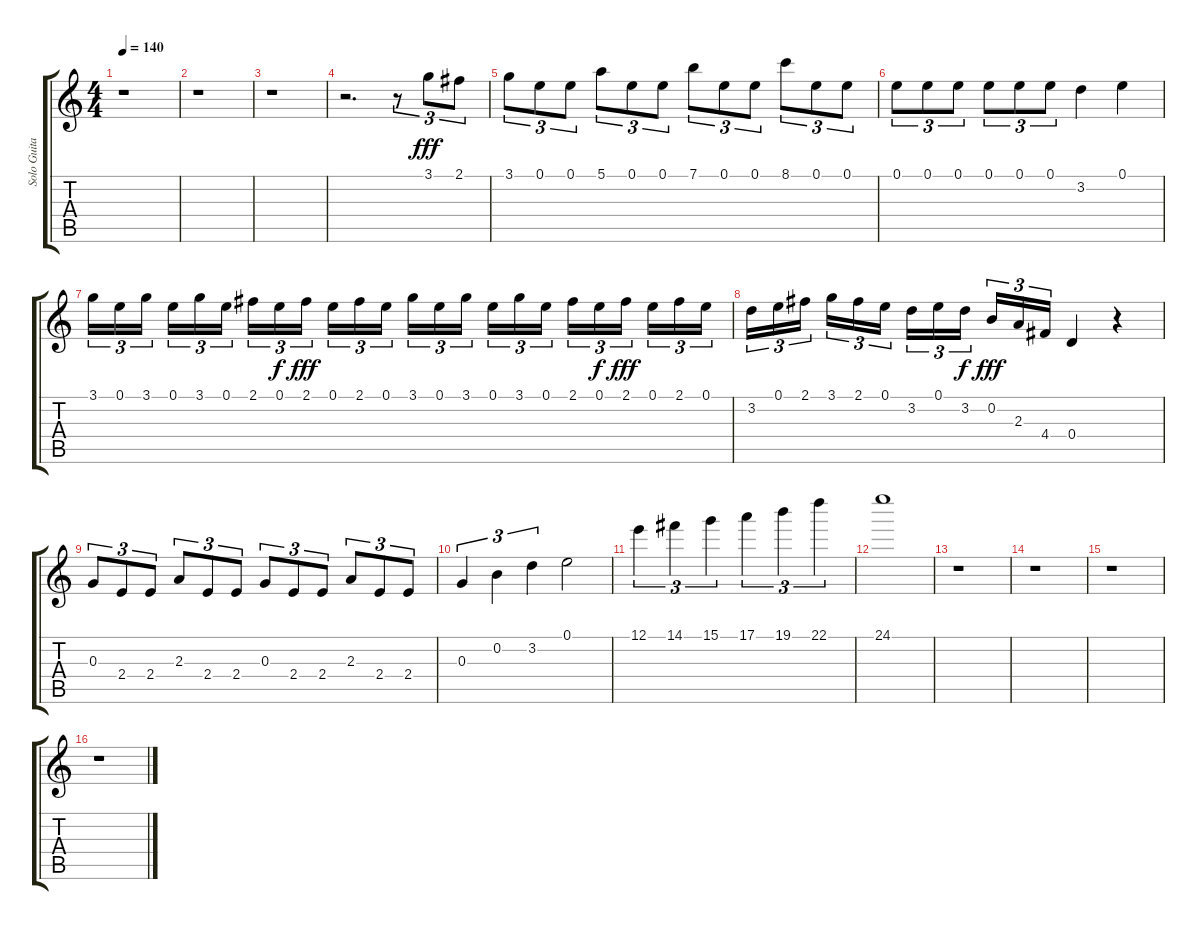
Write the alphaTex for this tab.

\track ("Solo Guitar" "Solo Guita") {solo instrument distortionguitar}
\staff {score tabs}
\tuning (E4 B3 G3 D3 A2 E2) {hide}
\ts (4 4)
\tempo 140
\clef g2
\ks c
r.1{dy fff} |
r.1 |
r.1 |
r.2{d} r.8{tu (3 2)} 3.1.8{tu (3 2)} 2.1.8{tu (3 2)} |
3.1.8{tu (3 2)} 0.1.8{tu (3 2)} 0.1.8{tu (3 2)} 5.1.8{tu (3 2)} 0.1.8{tu (3 2)} 0.1.8{tu (3 2)} 7.1.8{tu (3 2)} 0.1.8{tu (3 2)} 0.1.8{tu (3 2)} 8.1.8{tu (3 2)} 0.1.8{tu (3 2)} 0.1.8{tu (3 2)} |
0.1.8{tu (3 2)} 0.1.8{tu (3 2)} 0.1.8{tu (3 2)} 0.1.8{tu (3 2)} 0.1.8{tu (3 2)} 0.1.8{tu (3 2)} 3.2.4 0.1.4 |
3.1.16{tu (3 2)} 0.1.16{tu (3 2)} 3.1.16{tu (3 2) beam splitsecondary} 0.1.16{tu (3 2)} 3.1.16{tu (3 2)} 0.1.16{tu (3 2)} 2.1.16{tu (3 2)} 0.1.16{tu (3 2) dy f} 2.1.16{tu (3 2) dy fff beam splitsecondary} 0.1.16{tu (3 2)} 2.1.16{tu (3 2)} 0.1.16{tu (3 2)} 3.1.16{tu (3 2)} 0.1.16{tu (3 2)} 3.1.16{tu (3 2) beam splitsecondary} 0.1.16{tu (3 2)} 3.1.16{tu (3 2)} 0.1.16{tu (3 2)} 2.1.16{tu (3 2)} 0.1.16{tu (3 2) dy f} 2.1.16{tu (3 2) dy fff beam splitsecondary} 0.1.16{tu (3 2)} 2.1.16{tu (3 2)} 0.1.16{tu (3 2)} |
3.2.16{tu (3 2)} 0.1.16{tu (3 2)} 2.1.16{tu (3 2) beam splitsecondary} 3.1.16{tu (3 2)} 2.1.16{tu (3 2)} 0.1.16{tu (3 2)} 3.2.16{tu (3 2)} 0.1.16{tu (3 2)} 3.2.16{tu (3 2) dy f beam splitsecondary} 0.2.16{tu (3 2) dy fff} 2.3.16{tu (3 2)} 4.4.16{tu (3 2)} 0.4.4 r.4 |
0.3.8{tu (3 2)} 2.4.8{tu (3 2)} 2.4.8{tu (3 2)} 2.3.8{tu (3 2)} 2.4.8{tu (3 2)} 2.4.8{tu (3 2)} 0.3.8{tu (3 2)} 2.4.8{tu (3 2)} 2.4.8{tu (3 2)} 2.3.8{tu (3 2)} 2.4.8{tu (3 2)} 2.4.8{tu (3 2)} |
0.3.4{tu (3 2)} 0.2.4{tu (3 2)} 3.2.4{tu (3 2)} 0.1.2 |
12.1.4{tu (3 2)} 14.1.4{tu (3 2)} 15.1.4{tu (3 2)} 17.1.4{tu (3 2)} 19.1.4{tu (3 2)} 22.1.4{tu (3 2)} |
24.1.1 |
r.1 |
r.1 |
r.1 |
r.1
